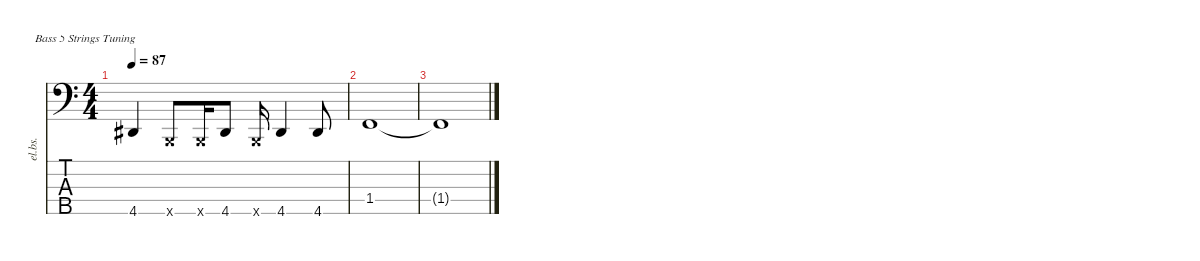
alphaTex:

\defaultSystemsLayout 4
\hideDynamics
\bracketExtendMode nobrackets
\otherSystemsTrackNameOrientation horizontal
\track ("Bass" "el.bs.") {instrument electricbasspick}
\staff {score tabs}
\tuning (G2 D2 A1 E1 B0)
\ts (4 4)
\tempo 87
\clef f4
\ks c
4.5{acc #}.4{dy f} 0.5{x}.8 0.5{x}.16 4.5{acc #}.8 0.5{x}.16 4.5{acc #}.4 4.5{acc #}.8 |
1.4.1 |
1.4{t}.1
